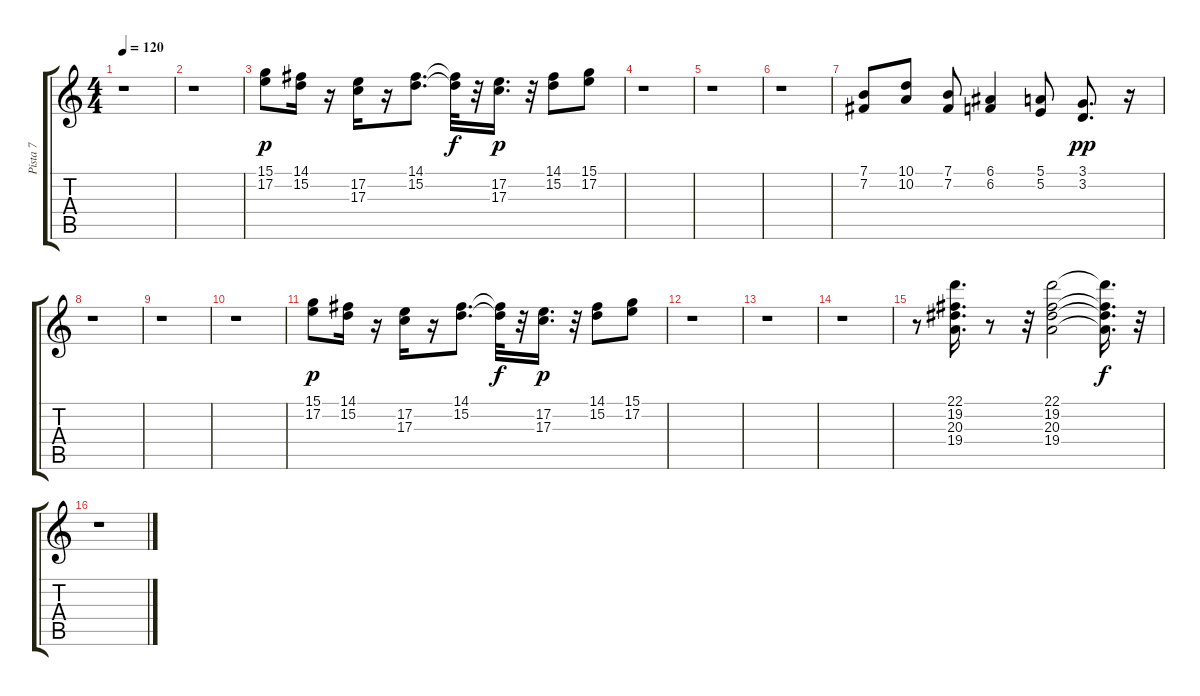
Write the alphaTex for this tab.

\track ("Pista 7" "Pista 7") {instrument synthbrass1}
\staff {score tabs}
\tuning (E4 B3 G3 D3 A2 E2) {hide}
\ts (4 4)
\tempo 120
\clef g2
\ks c
r.1{dy p} |
r.1 |
(15.1 17.2).8 (14.1 15.2).16 r.16 (17.2 17.3).16 r.16 (14.1 15.2).8{d} (14.1{t} 15.2{t}).32{dy f} r.32 (17.2 17.3).16{d dy p} r.32 (14.1 15.2).8 (15.1 17.2).8 |
r.1 |
r.1 |
r.1 |
(7.1 7.2).8 (10.1 10.2).8 (7.1 7.2).8 (6.1 6.2).4 (5.1 5.2).8 (3.1 3.2).8{d dy pp} r.16 |
r.1 |
r.1 |
r.1 |
(15.1 17.2).8{dy p} (14.1 15.2).16 r.16 (17.2 17.3).16 r.16 (14.1 15.2).8{d} (14.1{t} 15.2{t}).32{dy f} r.32 (17.2 17.3).16{d dy p} r.32 (14.1 15.2).8 (15.1 17.2).8 |
r.1 |
r.1 |
r.1 |
r.8 (22.1 19.2 20.3 19.4).16{d} r.8 r.32 (22.1 19.2 20.3 19.4).2 (22.1{t} 19.2{t} 20.3{t} 19.4{t}).16{d dy f} r.32 |
r.1
